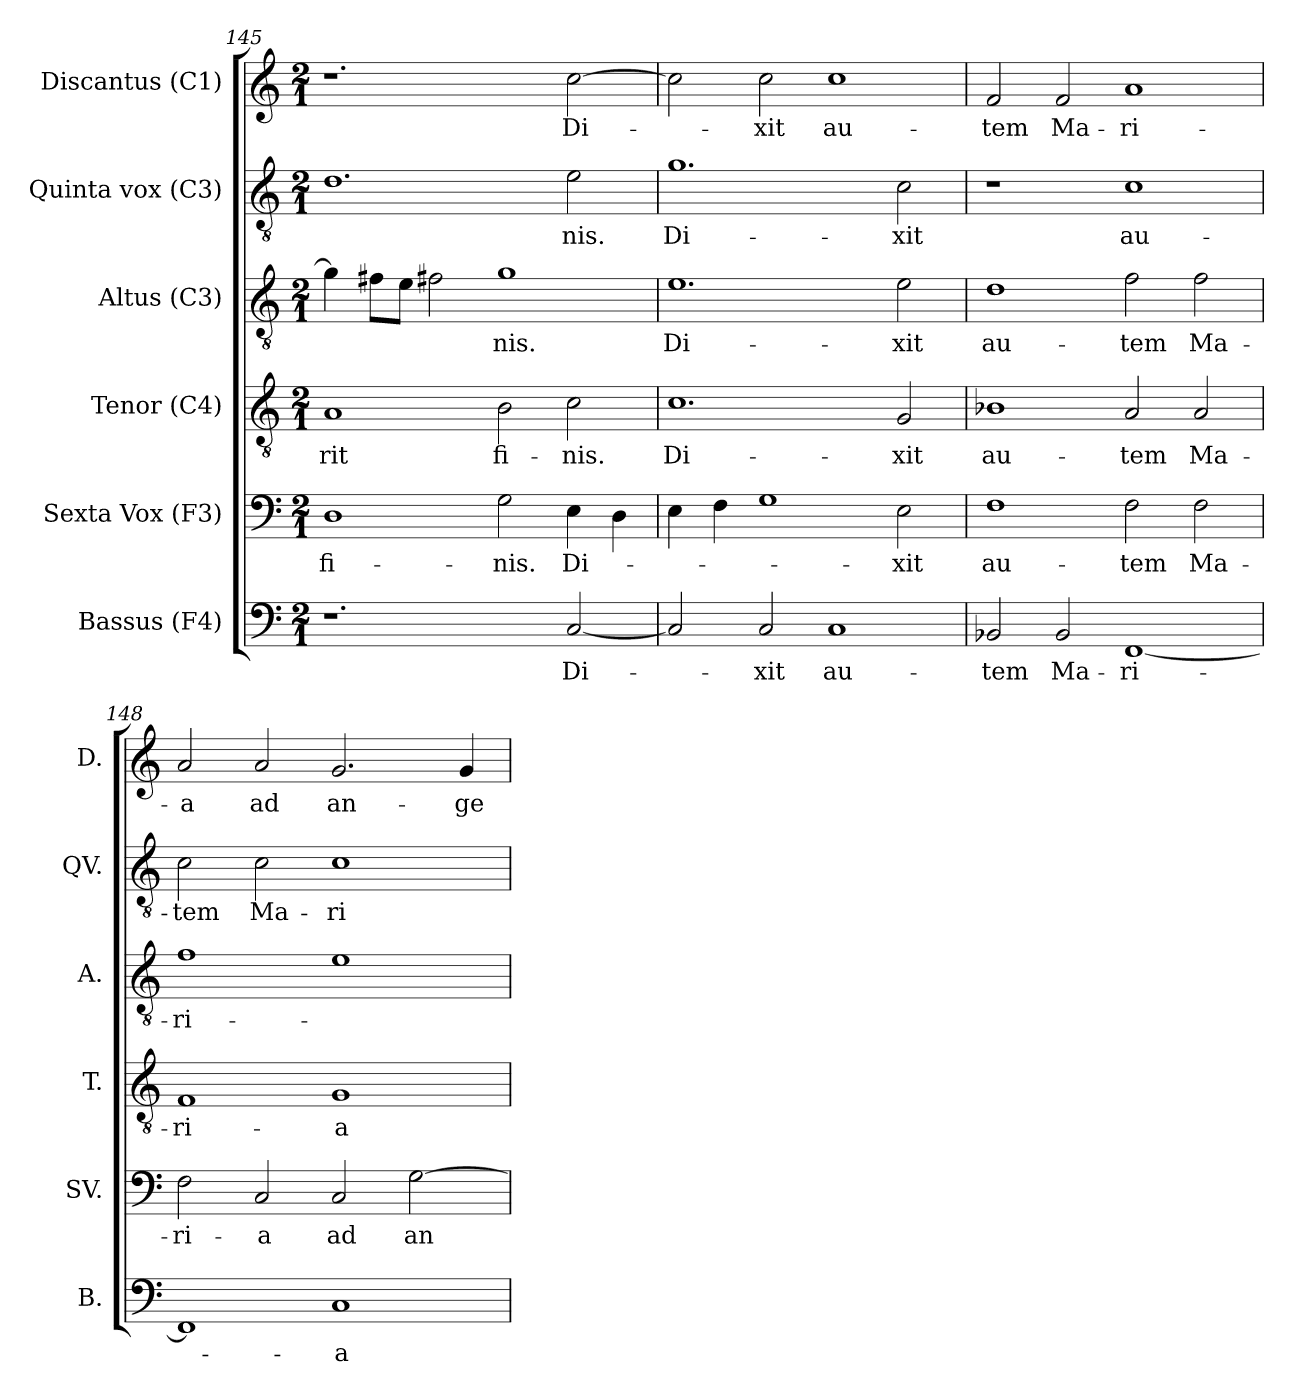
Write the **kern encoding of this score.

**kern	**text	**kern	**text	**kern	**text	**kern	**text	**kern	**text	**kern	**text
*part6	*part6	*part5	*part5	*part4	*part4	*part3	*part3	*part2	*part2	*part1	*part1
*staff6	*staff6	*staff5	*staff5	*staff4	*staff4	*staff3	*staff3	*staff2	*staff2	*staff1	*staff1
*I"Bassus (F4)	*	*I"Sexta Vox (F3)	*	*I"Tenor (C4)	*	*I"Altus (C3)	*	*I"Quinta vox (C3)	*	*I"Discantus (C1)	*
*I'B.	*	*I'SV.	*	*I'T.	*	*I'A.	*	*I'QV.	*	*I'D.	*
*clefF4	*	*clefF4	*	*clefGv2	*	*clefGv2	*	*clefGv2	*	*clefG2	*
*	*	*	*	*	*	*ITrd7c12	*	*ITrd7c12	*	*	*
*k[]	*	*k[]	*	*k[]	*	*k[]	*	*k[]	*	*k[]	*
*C:	*	*C:	*	*C:	*	*C:	*	*C:	*	*C:	*
*M2/1	*	*M2/1	*	*M2/1	*	*M2/1	*	*M2/1	*	*M2/1	*
=145	=145	=145	=145	=145	=145	=145	=145	=145	=145	=145	=145
!	!	!	!LO:LY:b:color=#000000	!	!	!	!	!	!	!	!
!	!	!	!	!	!LO:LY:b:color=#000000	!	!	!	!	!	!
1.r	.	1Di	fi-	1Ai	-rit	4Gi\]	.	1.Di	.	1.r	.
.	.	.	.	.	.	8F#i\L	.	.	.	.	.
.	.	.	.	.	.	8Ei\J	.	.	.	.	.
.	.	.	.	.	.	2F#Xi\	.	.	.	.	.
!	!	!	!LO:LY:b:color=#000000	!	!	!	!	!	!	!	!
!	!	!	!	!	!LO:LY:b:color=#000000	!	!	!	!	!	!
!	!	!	!	!	!	!	!LO:LY:b:color=#000000	!	!	!	!
.	.	2Gi\	-nis.	2Bi\	fi-	1Gi	-nis.	.	.	.	.
!	!LO:LY:b:color=#000000	!	!	!	!	!	!	!	!	!	!
!	!	!	!LO:LY:b:color=#000000	!	!	!	!	!	!	!	!
!	!	!	!	!	!LO:LY:b:color=#000000	!	!	!	!	!	!
!	!	!	!	!	!	!	!	!	!LO:LY:b:color=#000000	!	!
!	!	!	!	!	!	!	!	!	!	!	!LO:LY:b:color=#000000
[2Ci/	Di-	4Ei\	Di-	2ci\	-nis.	.	.	2Ei\	-nis.	[2cci\	Di-
.	.	4Di\	.	.	.	.	.	.	.	.	.
=146	=146	=146	=146	=146	=146	=146	=146	=146	=146	=146	=146
!	!	!	!	!	!LO:LY:b:color=#000000	!	!	!	!	!	!
!	!	!	!	!	!	!	!LO:LY:b:color=#000000	!	!	!	!
!	!	!	!	!	!	!	!	!	!LO:LY:b:color=#000000	!	!
2Ci/]	.	4Ei\	.	1.ci	Di-	1.Ei	Di-	1.Gi	Di-	2cci\]	.
.	.	4Fi\	.	.	.	.	.	.	.	.	.
!	!LO:LY:b:color=#000000	!	!	!	!	!	!	!	!	!	!
!	!	!	!	!	!	!	!	!	!	!	!LO:LY:b:color=#000000
2Ci/	-xit	1Gi	.	.	.	.	.	.	.	2cci\	-xit
!	!LO:LY:b:color=#000000	!	!	!	!	!	!	!	!	!	!
!	!	!	!	!	!	!	!	!	!	!	!LO:LY:b:color=#000000
1Ci	au-	.	.	.	.	.	.	.	.	1cci	au-
!	!	!	!LO:LY:b:color=#000000	!	!	!	!	!	!	!	!
!	!	!	!	!	!LO:LY:b:color=#000000	!	!	!	!	!	!
!	!	!	!	!	!	!	!LO:LY:b:color=#000000	!	!	!	!
!	!	!	!	!	!	!	!	!	!LO:LY:b:color=#000000	!	!
.	.	2Ei\	-xit	2Gi/	-xit	2Ei\	-xit	2Ci\	-xit	.	.
=147	=147	=147	=147	=147	=147	=147	=147	=147	=147	=147	=147
!	!LO:LY:b:color=#000000	!	!	!	!	!	!	!	!	!	!
!	!	!	!LO:LY:b:color=#000000	!	!	!	!	!	!	!	!
!	!	!	!	!	!LO:LY:b:color=#000000	!	!	!	!	!	!
!	!	!	!	!	!	!	!LO:LY:b:color=#000000	!	!	!	!
!	!	!	!	!	!	!	!	!	!	!	!LO:LY:b:color=#000000
2BB-Xi/	-tem	1Fi	au-	1B-Xi	au-	1Di	au-	1r	.	2fi/	-tem
!	!LO:LY:b:color=#000000	!	!	!	!	!	!	!	!	!	!
!	!	!	!	!	!	!	!	!	!	!	!LO:LY:b:color=#000000
2BB-i/	Ma-	.	.	.	.	.	.	.	.	2fi/	Ma-
!	!LO:LY:b:color=#000000	!	!	!	!	!	!	!	!	!	!
!	!	!	!LO:LY:b:color=#000000	!	!	!	!	!	!	!	!
!	!	!	!	!	!LO:LY:b:color=#000000	!	!	!	!	!	!
!	!	!	!	!	!	!	!LO:LY:b:color=#000000	!	!	!	!
!	!	!	!	!	!	!	!	!	!LO:LY:b:color=#000000	!	!
!	!	!	!	!	!	!	!	!	!	!	!LO:LY:b:color=#000000
[1FFi	-ri-	2Fi\	-tem	2Ai/	-tem	2Fi\	-tem	1Ci	au-	1ai	-ri-
!	!	!	!LO:LY:b:color=#000000	!	!	!	!	!	!	!	!
!	!	!	!	!	!LO:LY:b:color=#000000	!	!	!	!	!	!
!	!	!	!	!	!	!	!LO:LY:b:color=#000000	!	!	!	!
.	.	2Fi\	Ma-	2Ai/	Ma-	2Fi\	Ma-	.	.	.	.
=148	=148	=148	=148	=148	=148	=148	=148	=148	=148	=148	=148
!	!	!	!LO:LY:b:color=#000000	!	!	!	!	!	!	!	!
!	!	!	!	!	!LO:LY:b:color=#000000	!	!	!	!	!	!
!	!	!	!	!	!	!	!LO:LY:b:color=#000000	!	!	!	!
!	!	!	!	!	!	!	!	!	!LO:LY:b:color=#000000	!	!
!	!	!	!	!	!	!	!	!	!	!	!LO:LY:b:color=#000000
1FFi]	.	2Fi\	-ri-	1Fi	-ri-	1Fi	-ri-	2Ci\	-tem	2ai/	-a
!	!	!	!LO:LY:b:color=#000000	!	!	!	!	!	!	!	!
!	!	!	!	!	!	!	!	!	!LO:LY:b:color=#000000	!	!
!	!	!	!	!	!	!	!	!	!	!	!LO:LY:b:color=#000000
.	.	2Ci/	-a	.	.	.	.	2Ci\	Ma-	2ai/	ad
!	!LO:LY:b:color=#000000	!	!	!	!	!	!	!	!	!	!
!	!	!	!LO:LY:b:color=#000000	!	!	!	!	!	!	!	!
!	!	!	!	!	!LO:LY:b:color=#000000	!	!	!	!	!	!
!	!	!	!	!	!	!	!	!	!LO:LY:b:color=#000000	!	!
!	!	!	!	!	!	!	!	!	!	!	!LO:LY:b:color=#000000
1Ci	-a	2Ci/	ad	1Gi	-a	1Ei	.	1Ci	-ri-	2.gi/	an-
!	!	!	!LO:LY:b:color=#000000	!	!	!	!	!	!	!	!
.	.	[2Gi\	an-	.	.	.	.	.	.	.	.
!	!	!	!	!	!	!	!	!	!	!	!LO:LY:b:color=#000000
.	.	.	.	.	.	.	.	.	.	4gi/	-ge-
=	=	=	=	=	=	=	=	=	=	=	=
*-	*-	*-	*-	*-	*-	*-	*-	*-	*-	*-	*-
